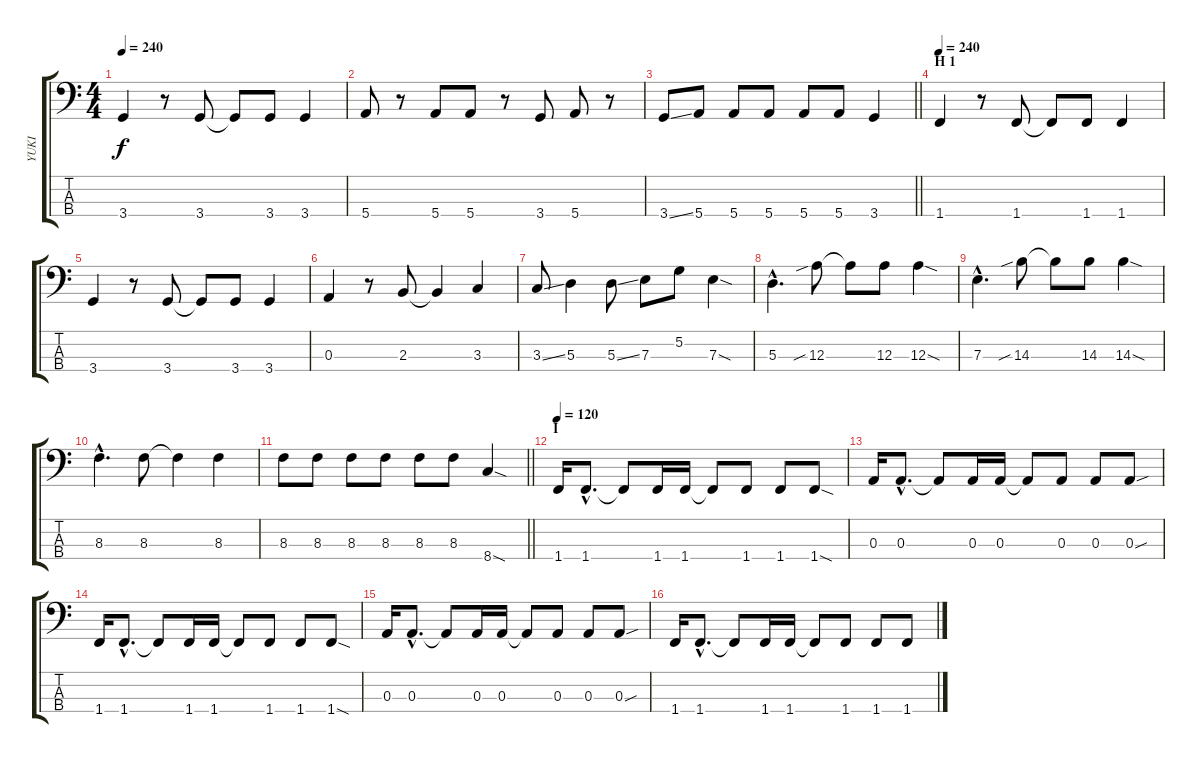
\track ("YUKI" "YUKI") {instrument electricbasspick}
\staff {score tabs}
\tuning (G2 D2 A1 E1) {hide}
\ts (4 4)
\tempo 240
\clef f4
\ks c
3.4.4{dy f} r.8 3.4.8 3.4{t}.8 3.4.8 3.4.4 |
5.4.8 r.8 5.4.8 5.4.8 r.8 3.4.8 5.4.8 r.8 |
\barLineRight lightlight
3.4{ss}.8 5.4.8 5.4.8 5.4.8 5.4.8 5.4.8 3.4.4 |
\section ("" "H 1")
\tempo 240
1.4.4 r.8 1.4.8 1.4{t}.8 1.4.8 1.4.4 |
3.4.4 r.8 3.4.8 3.4{t}.8 3.4.8 3.4.4 |
0.3.4 r.8 2.3.8 2.3{t}.4 3.3.4 |
3.3{ss}.8 5.3.4 5.3{ss}.8 7.3.8 5.2.8 7.3{sod}.4 |
5.3{hac}.4{d} 12.3{sib}.8 12.3{t}.8 12.3.8 12.3{sod}.4 |
7.3{hac}.4{d} 14.3{sib}.8 14.3{t}.8 14.3.8 14.3{sod}.4 |
8.3{hac}.4{d} 8.3.8 8.3{t}.4 8.3.4 |
\barLineRight lightlight
8.3.8 8.3.8 8.3.8 8.3.8 8.3.8 8.3.8 8.4{sod}.4 |
\section ("" "I")
\tempo 120
1.4.16 1.4{hac}.8{d} 1.4{t}.8 1.4.16 1.4.16 1.4{t}.8 1.4.8 1.4.8 1.4{sod}.8 |
0.3.16 0.3{hac}.8{d} 0.3{t}.8 0.3.16 0.3.16 0.3{t}.8 0.3.8 0.3.8 0.3{sou}.8 |
1.4.16 1.4{hac}.8{d} 1.4{t}.8 1.4.16 1.4.16 1.4{t}.8 1.4.8 1.4.8 1.4{sod}.8 |
0.3.16 0.3{hac}.8{d} 0.3{t}.8 0.3.16 0.3.16 0.3{t}.8 0.3.8 0.3.8 0.3{sou}.8 |
1.4.16 1.4{hac}.8{d} 1.4{t}.8 1.4.16 1.4.16 1.4{t}.8 1.4.8 1.4.8 1.4.8
